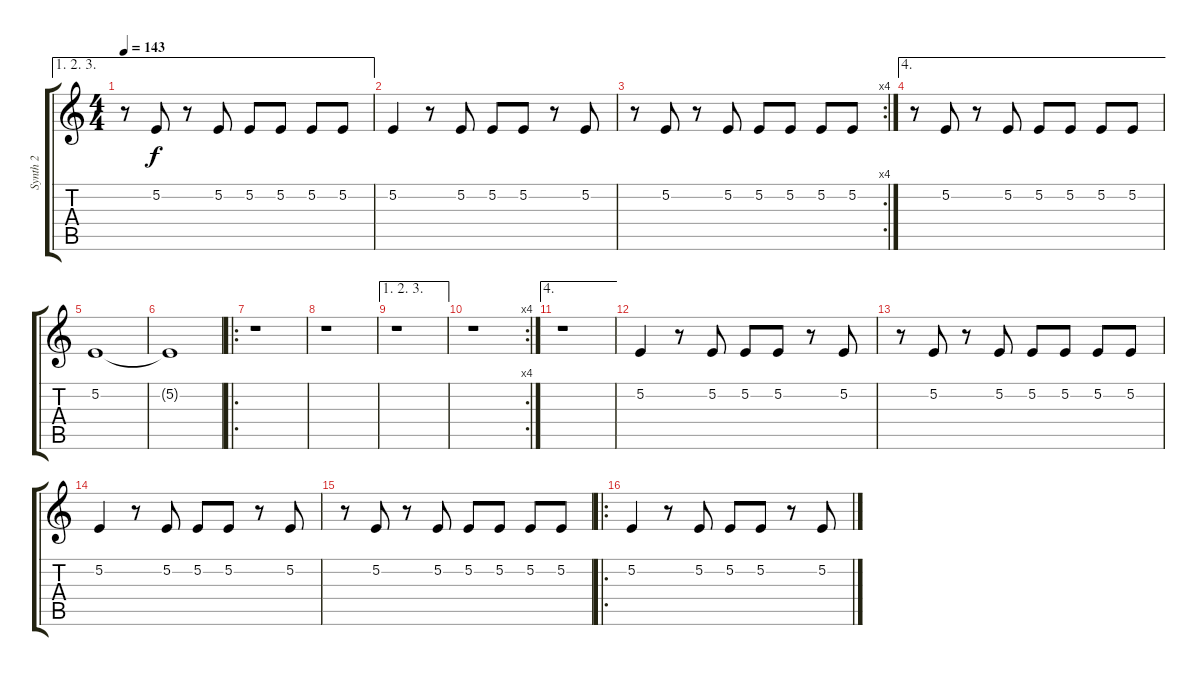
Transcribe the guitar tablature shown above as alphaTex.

\track ("Synth 2" "Synth 2") {instrument lead1square}
\staff {score tabs}
\tuning (E4 B3 G3 D3 A2 E2) {hide}
\ae (1 2 3)
\ts (4 4)
\tempo 143
\clef g2
\ks c
r.8{dy f} 5.2.8 r.8 5.2.8 5.2.8 5.2.8 5.2.8 5.2.8 |
5.2.4 r.8 5.2.8 5.2.8 5.2.8 r.8 5.2.8 |
\rc 4
r.8 5.2.8 r.8 5.2.8 5.2.8 5.2.8 5.2.8 5.2.8 |
\ae 4
r.8 5.2.8 r.8 5.2.8 5.2.8 5.2.8 5.2.8 5.2.8 |
5.2.1 |
5.2{t}.1 |
\ro
r.1 |
r.1 |
\ae (1 2 3)
r.1 |
\rc 4
r.1 |
\ae 4
r.1 |
5.2.4 r.8 5.2.8 5.2.8 5.2.8 r.8 5.2.8 |
r.8 5.2.8 r.8 5.2.8 5.2.8 5.2.8 5.2.8 5.2.8 |
5.2.4 r.8 5.2.8 5.2.8 5.2.8 r.8 5.2.8 |
r.8 5.2.8 r.8 5.2.8 5.2.8 5.2.8 5.2.8 5.2.8 |
\ro
5.2.4 r.8 5.2.8 5.2.8 5.2.8 r.8 5.2.8
